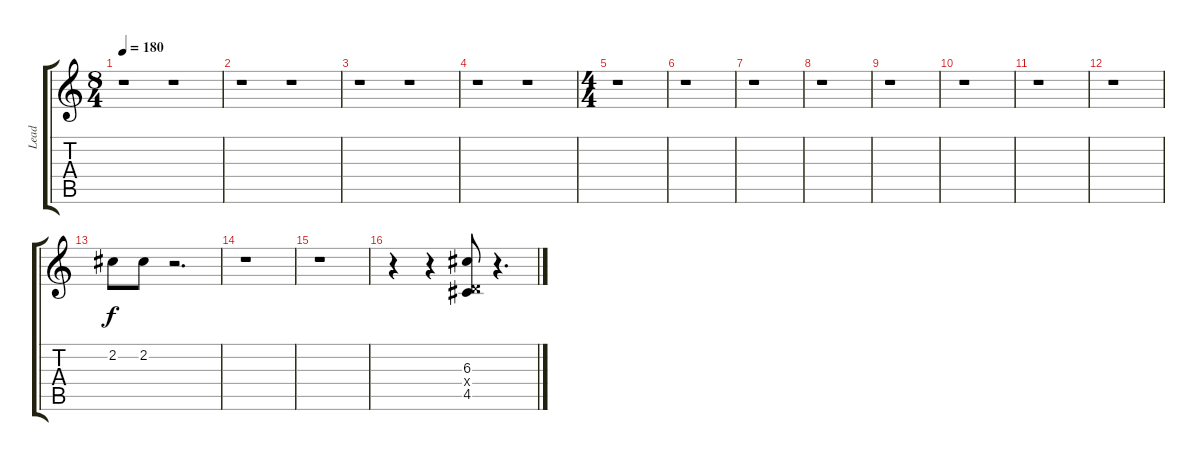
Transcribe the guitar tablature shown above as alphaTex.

\track ("Lead" "Lead") {instrument distortionguitar}
\staff {score tabs}
\tuning (E4 B3 G3 D3 A2 E2) {hide}
\ts (8 4)
\tempo 180
\clef g2
\ks c
r.1{dy f} r.1 |
r.1 r.1 |
r.1 r.1 |
r.1 r.1 |
\ts (4 4)
r.1 |
r.1 |
r.1 |
r.1 |
r.1 |
r.1 |
r.1 |
r.1 |
2.2.8 2.2.8 r.2{d} |
r.1 |
r.1 |
r.4 r.4 (6.3 0.4{x} 4.5).8 r.4{d}
